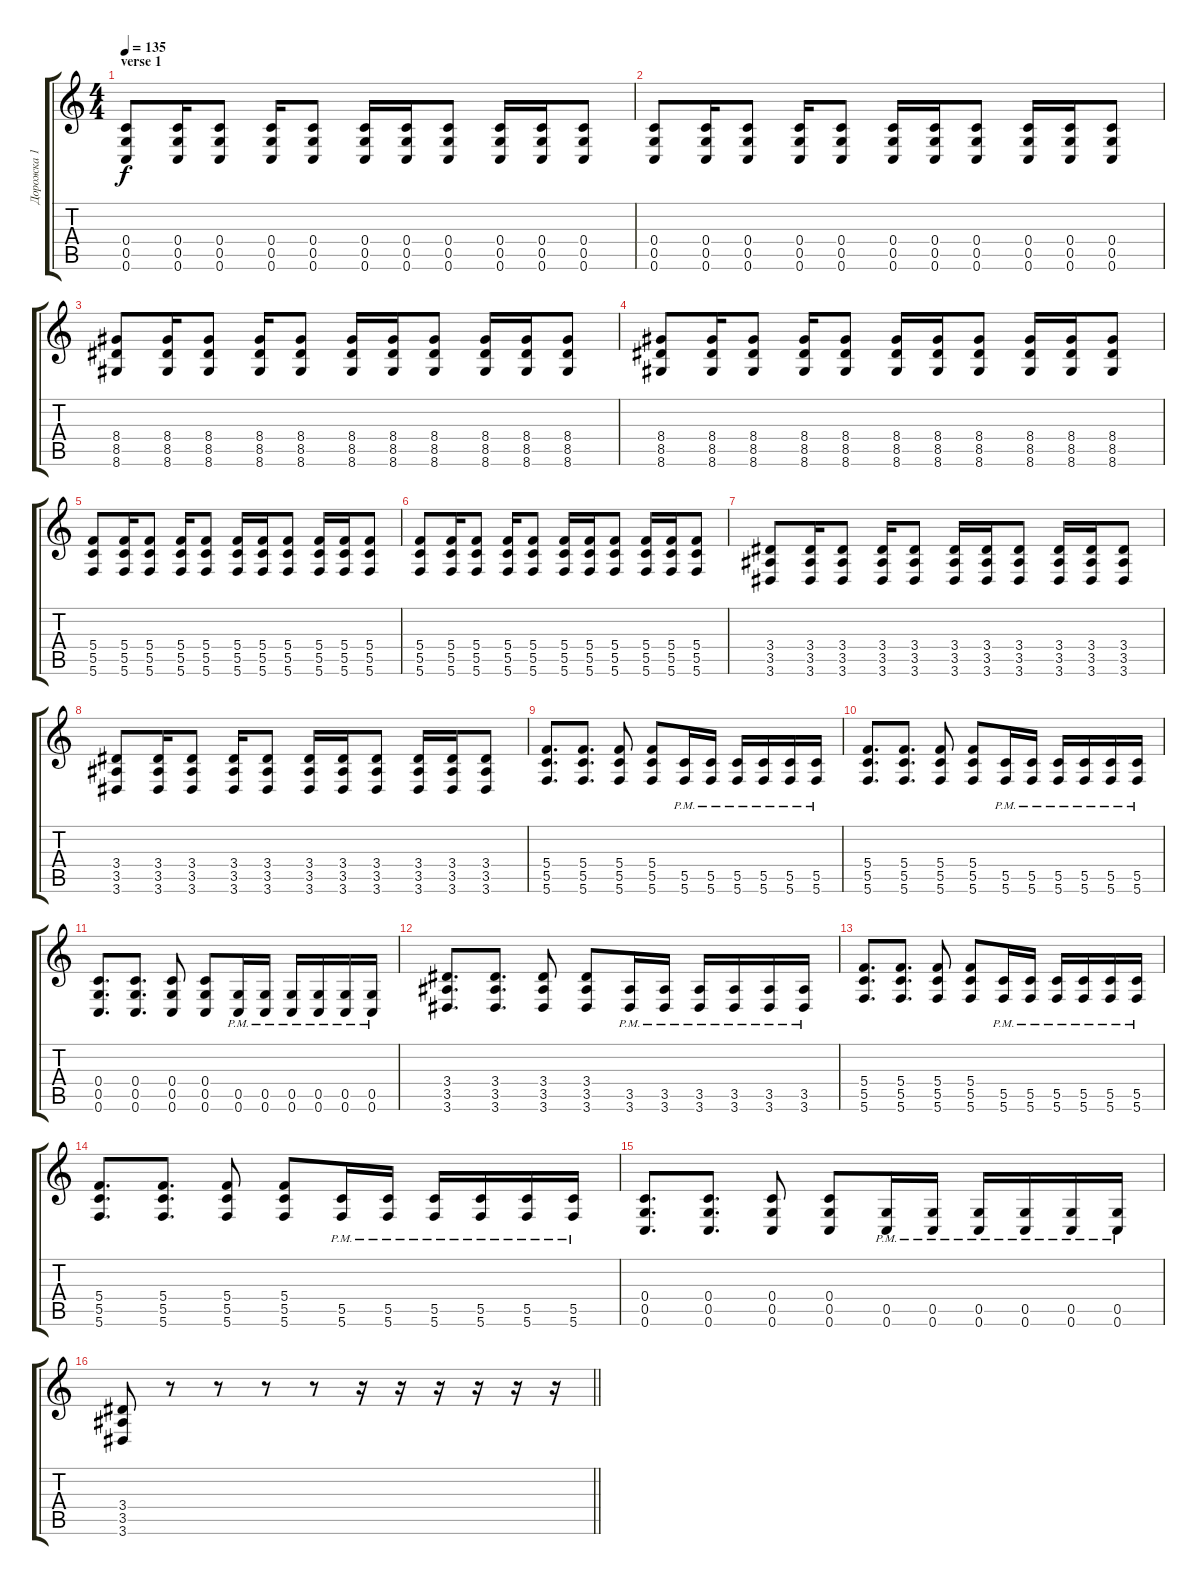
\track ("Дорожка 1" "Дорожка 1") {instrument distortionguitar}
\staff {score tabs}
\tuning (D4 A3 F3 C3 G2 C2) {hide}
\ts (4 4)
\section ("" "verse 1")
\tempo 135
\clef g2
\ks c
(0.4 0.5 0.6).8{dy f volume 13} (0.4 0.5 0.6).16 (0.4 0.5 0.6).8 (0.4 0.5 0.6).16 (0.4 0.5 0.6).8 (0.4 0.5 0.6).16 (0.4 0.5 0.6).16 (0.4 0.5 0.6).8 (0.4 0.5 0.6).16 (0.4 0.5 0.6).16 (0.4 0.5 0.6).8 |
(0.4 0.5 0.6).8 (0.4 0.5 0.6).16 (0.4 0.5 0.6).8 (0.4 0.5 0.6).16 (0.4 0.5 0.6).8 (0.4 0.5 0.6).16 (0.4 0.5 0.6).16 (0.4 0.5 0.6).8 (0.4 0.5 0.6).16 (0.4 0.5 0.6).16 (0.4 0.5 0.6).8 |
(8.4 8.5 8.6).8 (8.4 8.5 8.6).16 (8.4 8.5 8.6).8 (8.4 8.5 8.6).16 (8.4 8.5 8.6).8 (8.4 8.5 8.6).16 (8.4 8.5 8.6).16 (8.4 8.5 8.6).8 (8.4 8.5 8.6).16 (8.4 8.5 8.6).16 (8.4 8.5 8.6).8 |
(8.4 8.5 8.6).8 (8.4 8.5 8.6).16 (8.4 8.5 8.6).8 (8.4 8.5 8.6).16 (8.4 8.5 8.6).8 (8.4 8.5 8.6).16 (8.4 8.5 8.6).16 (8.4 8.5 8.6).8 (8.4 8.5 8.6).16 (8.4 8.5 8.6).16 (8.4 8.5 8.6).8 |
(5.4 5.5 5.6).8 (5.4 5.5 5.6).16 (5.4 5.5 5.6).8 (5.4 5.5 5.6).16 (5.4 5.5 5.6).8 (5.4 5.5 5.6).16 (5.4 5.5 5.6).16 (5.4 5.5 5.6).8 (5.4 5.5 5.6).16 (5.4 5.5 5.6).16 (5.4 5.5 5.6).8 |
(5.4 5.5 5.6).8 (5.4 5.5 5.6).16 (5.4 5.5 5.6).8 (5.4 5.5 5.6).16 (5.4 5.5 5.6).8 (5.4 5.5 5.6).16 (5.4 5.5 5.6).16 (5.4 5.5 5.6).8 (5.4 5.5 5.6).16 (5.4 5.5 5.6).16 (5.4 5.5 5.6).8 |
(3.4 3.5 3.6).8 (3.4 3.5 3.6).16 (3.4 3.5 3.6).8 (3.4 3.5 3.6).16 (3.4 3.5 3.6).8 (3.4 3.5 3.6).16 (3.4 3.5 3.6).16 (3.4 3.5 3.6).8 (3.4 3.5 3.6).16 (3.4 3.5 3.6).16 (3.4 3.5 3.6).8 |
(3.4 3.5 3.6).8 (3.4 3.5 3.6).16 (3.4 3.5 3.6).8 (3.4 3.5 3.6).16 (3.4 3.5 3.6).8 (3.4 3.5 3.6).16 (3.4 3.5 3.6).16 (3.4 3.5 3.6).8 (3.4 3.5 3.6).16 (3.4 3.5 3.6).16 (3.4 3.5 3.6).8 |
(5.4 5.5 5.6).8{d} (5.4 5.5 5.6).8{d} (5.4 5.5 5.6).8 (5.4 5.5 5.6).8 (5.5{pm} 5.6{pm}).16 (5.5{pm} 5.6{pm}).16 (5.5{pm} 5.6{pm}).16 (5.5{pm} 5.6{pm}).16 (5.5{pm} 5.6{pm}).16 (5.5{pm} 5.6{pm}).16 |
(5.4 5.5 5.6).8{d} (5.4 5.5 5.6).8{d} (5.4 5.5 5.6).8 (5.4 5.5 5.6).8 (5.5{pm} 5.6{pm}).16 (5.5{pm} 5.6{pm}).16 (5.5{pm} 5.6{pm}).16 (5.5{pm} 5.6{pm}).16 (5.5{pm} 5.6{pm}).16 (5.5{pm} 5.6{pm}).16 |
(0.4 0.5 0.6).8{d} (0.4 0.5 0.6).8{d} (0.4 0.5 0.6).8 (0.4 0.5 0.6).8 (0.5{pm} 0.6{pm}).16 (0.5{pm} 0.6{pm}).16 (0.5{pm} 0.6{pm}).16 (0.5{pm} 0.6{pm}).16 (0.5{pm} 0.6{pm}).16 (0.5{pm} 0.6{pm}).16 |
(3.4 3.5 3.6).8{d} (3.4 3.5 3.6).8{d} (3.4 3.5 3.6).8 (3.4 3.5 3.6).8 (3.5{pm} 3.6{pm}).16 (3.5{pm} 3.6{pm}).16 (3.5{pm} 3.6{pm}).16 (3.5{pm} 3.6{pm}).16 (3.5{pm} 3.6{pm}).16 (3.5{pm} 3.6{pm}).16 |
(5.4 5.5 5.6).8{d} (5.4 5.5 5.6).8{d} (5.4 5.5 5.6).8 (5.4 5.5 5.6).8 (5.5{pm} 5.6{pm}).16 (5.5{pm} 5.6{pm}).16 (5.5{pm} 5.6{pm}).16 (5.5{pm} 5.6{pm}).16 (5.5{pm} 5.6{pm}).16 (5.5{pm} 5.6{pm}).16 |
(5.4 5.5 5.6).8{d} (5.4 5.5 5.6).8{d} (5.4 5.5 5.6).8 (5.4 5.5 5.6).8 (5.5{pm} 5.6{pm}).16 (5.5{pm} 5.6{pm}).16 (5.5{pm} 5.6{pm}).16 (5.5{pm} 5.6{pm}).16 (5.5{pm} 5.6{pm}).16 (5.5{pm} 5.6{pm}).16 |
(0.4 0.5 0.6).8{d} (0.4 0.5 0.6).8{d} (0.4 0.5 0.6).8 (0.4 0.5 0.6).8 (0.5{pm} 0.6{pm}).16 (0.5{pm} 0.6{pm}).16 (0.5{pm} 0.6{pm}).16 (0.5{pm} 0.6{pm}).16 (0.5{pm} 0.6{pm}).16 (0.5{pm} 0.6{pm}).16 |
\barLineRight lightlight
(3.4 3.5 3.6).8 r.8 r.8 r.8 r.8 r.16 r.16 r.16 r.16 r.16 r.16
